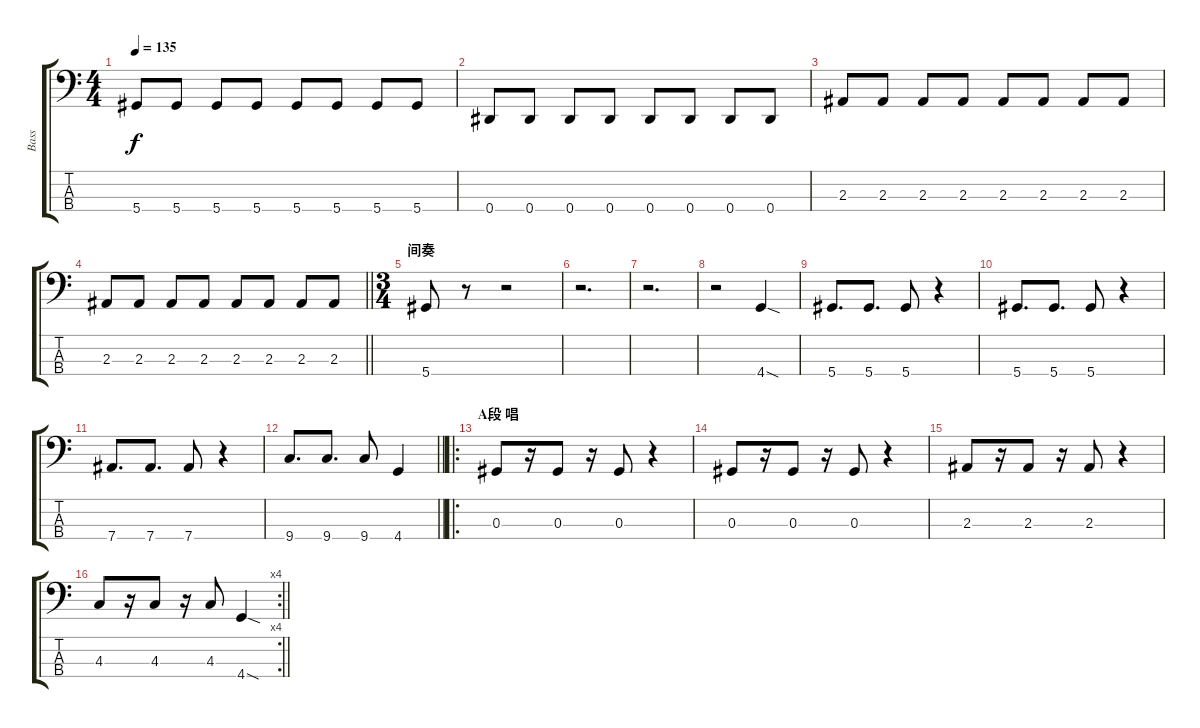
\track ("Bass" "Bass") {instrument electricbassfinger}
\staff {score tabs}
\tuning (Gb2 Db2 Ab1 Eb1) {hide}
\ts (4 4)
\tempo 135
\clef f4
\ks c
5.4.8{dy f} 5.4.8 5.4.8 5.4.8 5.4.8 5.4.8 5.4.8 5.4.8 |
0.4.8 0.4.8 0.4.8 0.4.8 0.4.8 0.4.8 0.4.8 0.4.8 |
2.3.8 2.3.8 2.3.8 2.3.8 2.3.8 2.3.8 2.3.8 2.3.8 |
\barLineRight lightlight
2.3.8 2.3.8 2.3.8 2.3.8 2.3.8 2.3.8 2.3.8 2.3.8 |
\ts (3 4)
\section ("" "间奏")
5.4.8 r.8 r.2 |
r.2{d} |
r.2{d} |
r.2 4.4{sod}.4 |
5.4.8{d} 5.4.8{d} 5.4.8 r.4 |
5.4.8{d} 5.4.8{d} 5.4.8 r.4 |
7.4.8{d} 7.4.8{d} 7.4.8 r.4 |
\barLineRight lightlight
9.4.8{d} 9.4.8{d} 9.4.8 4.4.4 |
\ro
\section ("" "A段 唱")
0.3.8 r.16 0.3.8 r.16 0.3.8 r.4 |
0.3.8 r.16 0.3.8 r.16 0.3.8 r.4 |
2.3.8 r.16 2.3.8 r.16 2.3.8 r.4 |
\rc 4
\barLineRight lightlight
4.3.8 r.16 4.3.8 r.16 4.3.8 4.4{sod}.4
